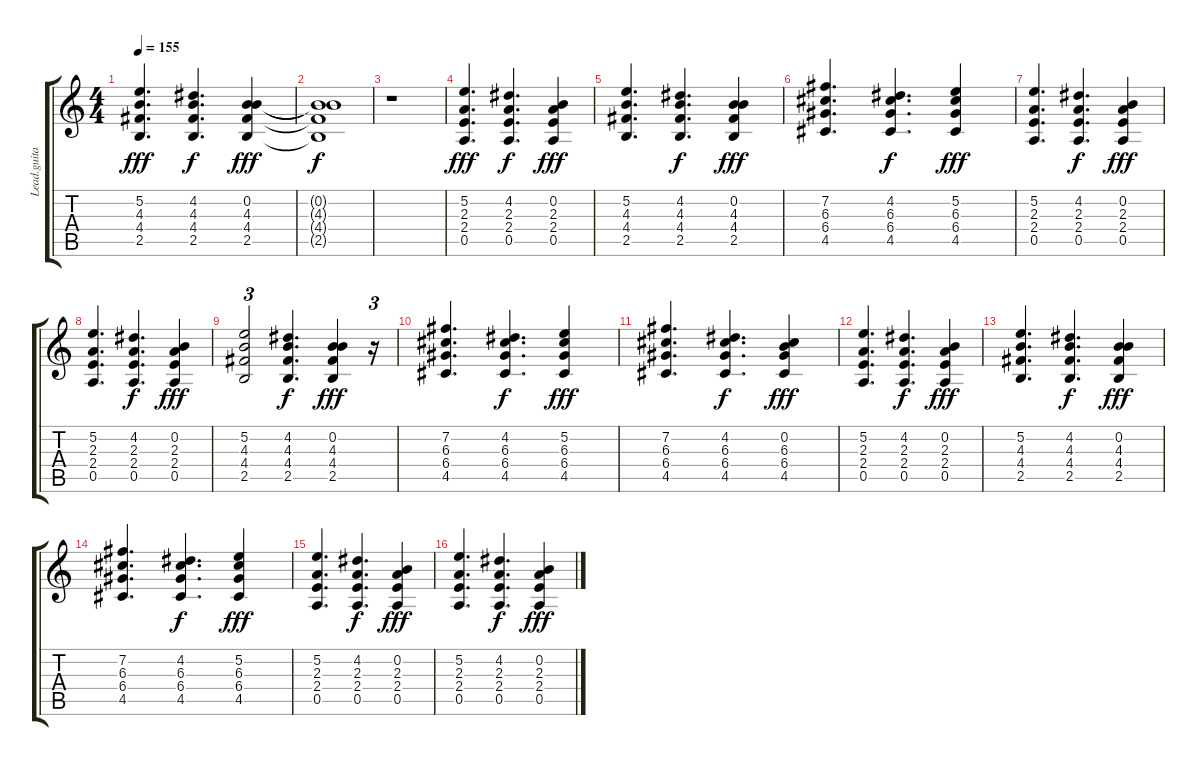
\track ("Lead.guitar" "Lead.guita") {instrument electricguitarclean}
\staff {score tabs}
\tuning (E4 B3 G3 D3 A2 E2) {hide}
\ts (4 4)
\tempo 155
\clef g2
\ks c
(5.2 4.3 4.4 2.5).4{d dy fff} (4.2 4.3 4.4 2.5).4{d dy f} (0.2 4.3 4.4 2.5).4{dy fff} |
(0.2{t} 4.3{t} 4.4{t} 2.5{t}).1{dy f} |
r.1 |
(5.2 2.3 2.4 0.5).4{d dy fff} (4.2 2.3 2.4 0.5).4{d dy f} (0.2 2.3 2.4 0.5).4{dy fff} |
(5.2 4.3 4.4 2.5).4{d} (4.2 4.3 4.4 2.5).4{d dy f} (0.2 4.3 4.4 2.5).4{dy fff} |
(7.2 6.3 6.4 4.5).4{d} (4.2 6.3 6.4 4.5).4{d dy f} (5.2 6.3 6.4 4.5).4{dy fff} |
(5.2 2.3 2.4 0.5).4{d} (4.2 2.3 2.4 0.5).4{d dy f} (0.2 2.3 2.4 0.5).4{dy fff} |
(5.2 2.3 2.4 0.5).4{d} (4.2 2.3 2.4 0.5).4{d dy f} (0.2 2.3 2.4 0.5).4{dy fff} |
(5.2 4.3 4.4 2.5).2{tu (3 2)} (4.2 4.3 4.4 2.5).4{d dy f} (0.2 4.3 4.4 2.5).4{dy fff} r.16{tu (3 2)} |
(7.2 6.3 6.4 4.5).4{d} (4.2 6.3 6.4 4.5).4{d dy f} (5.2 6.3 6.4 4.5).4{dy fff} |
(7.2 6.3 6.4 4.5).4{d} (4.2 6.3 6.4 4.5).4{d dy f} (0.2 6.3 6.4 4.5).4{dy fff} |
(5.2 2.3 2.4 0.5).4{d} (4.2 2.3 2.4 0.5).4{d dy f} (0.2 2.3 2.4 0.5).4{dy fff} |
(5.2 4.3 4.4 2.5).4{d} (4.2 4.3 4.4 2.5).4{d dy f} (0.2 4.3 4.4 2.5).4{dy fff} |
(7.2 6.3 6.4 4.5).4{d} (4.2 6.3 6.4 4.5).4{d dy f} (5.2 6.3 6.4 4.5).4{dy fff} |
(5.2 2.3 2.4 0.5).4{d} (4.2 2.3 2.4 0.5).4{d dy f} (0.2 2.3 2.4 0.5).4{dy fff} |
(5.2 2.3 2.4 0.5).4{d} (4.2 2.3 2.4 0.5).4{d dy f} (0.2 2.3 2.4 0.5).4{dy fff}
